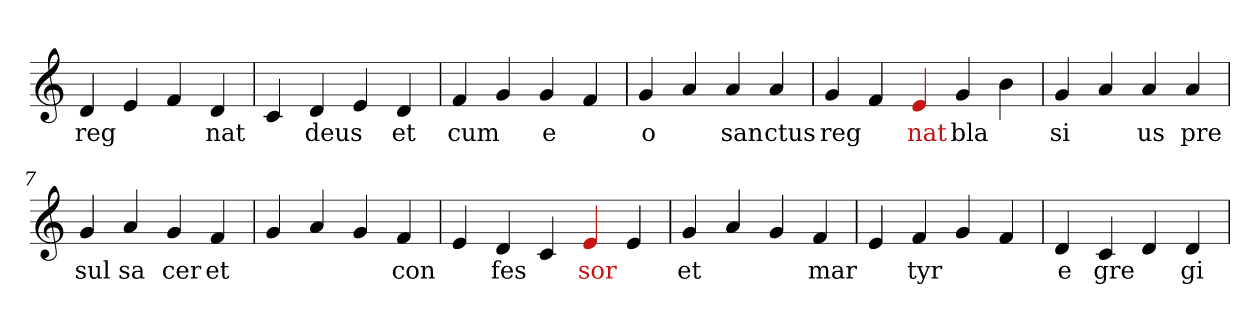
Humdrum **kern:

**kern	**text
*part1	*part1
*staff1	*staff1
*clefG2	*
=1	=1
4d	reg
4e	.
4f	.
4d	nat
=2	=2
4c	.
4d	deus
4e	.
4d	et
=3	=3
4f	cum
4g	.
4g	e
4f	.
=4	=4
4g	o
4a	.
4a	san
4a	ctus
=5	=5
4g	reg
4f	.
4Re	nat
4g	bla
4b	.
=6	=6
4g	si
4a	.
4a	us
4a	pre
=7	=7
4g	sul
4a	sa
4g	cer
4f	et
=8	=8
4g	.
4a	.
4g	.
4f	con
=9	=9
4e	.
4d	fes
4c	.
4Re	sor
4e	.
=10	=10
4g	et
4a	.
4g	.
4f	mar
=11	=11
4e	.
4f	tyr
4g	.
4f	.
=12	=12
4d	e
4c	gre
4d	.
4d	gi
=	=
*-	*-
